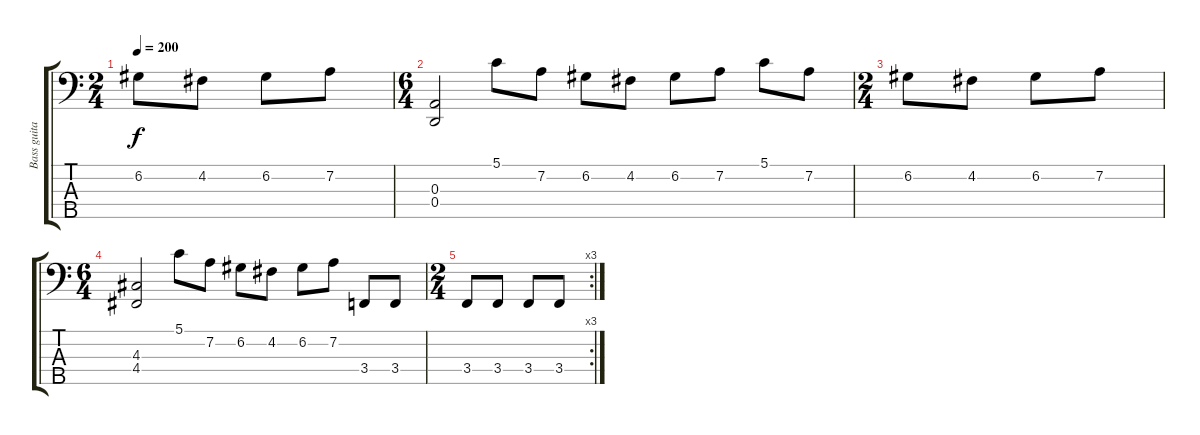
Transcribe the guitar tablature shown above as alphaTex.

\track ("Bass guitar" "Bass guita") {instrument electricbasspick}
\staff {score tabs}
\tuning (G2 D2 A1 D1 B0) {hide}
\ts (2 4)
\tempo 200
\clef f4
\ks c
6.2.8{dy f} 4.2.8 6.2.8 7.2.8 |
\ts (6 4)
(0.3 0.4).2 5.1.8 7.2.8 6.2.8 4.2.8 6.2.8 7.2.8 5.1.8 7.2.8 |
\ts (2 4)
6.2.8 4.2.8 6.2.8 7.2.8 |
\ts (6 4)
(4.3 4.4).2 5.1.8 7.2.8 6.2.8 4.2.8 6.2.8 7.2.8 3.4.8 3.4.8 |
\rc 3
\ts (2 4)
3.4.8 3.4.8 3.4.8 3.4.8
